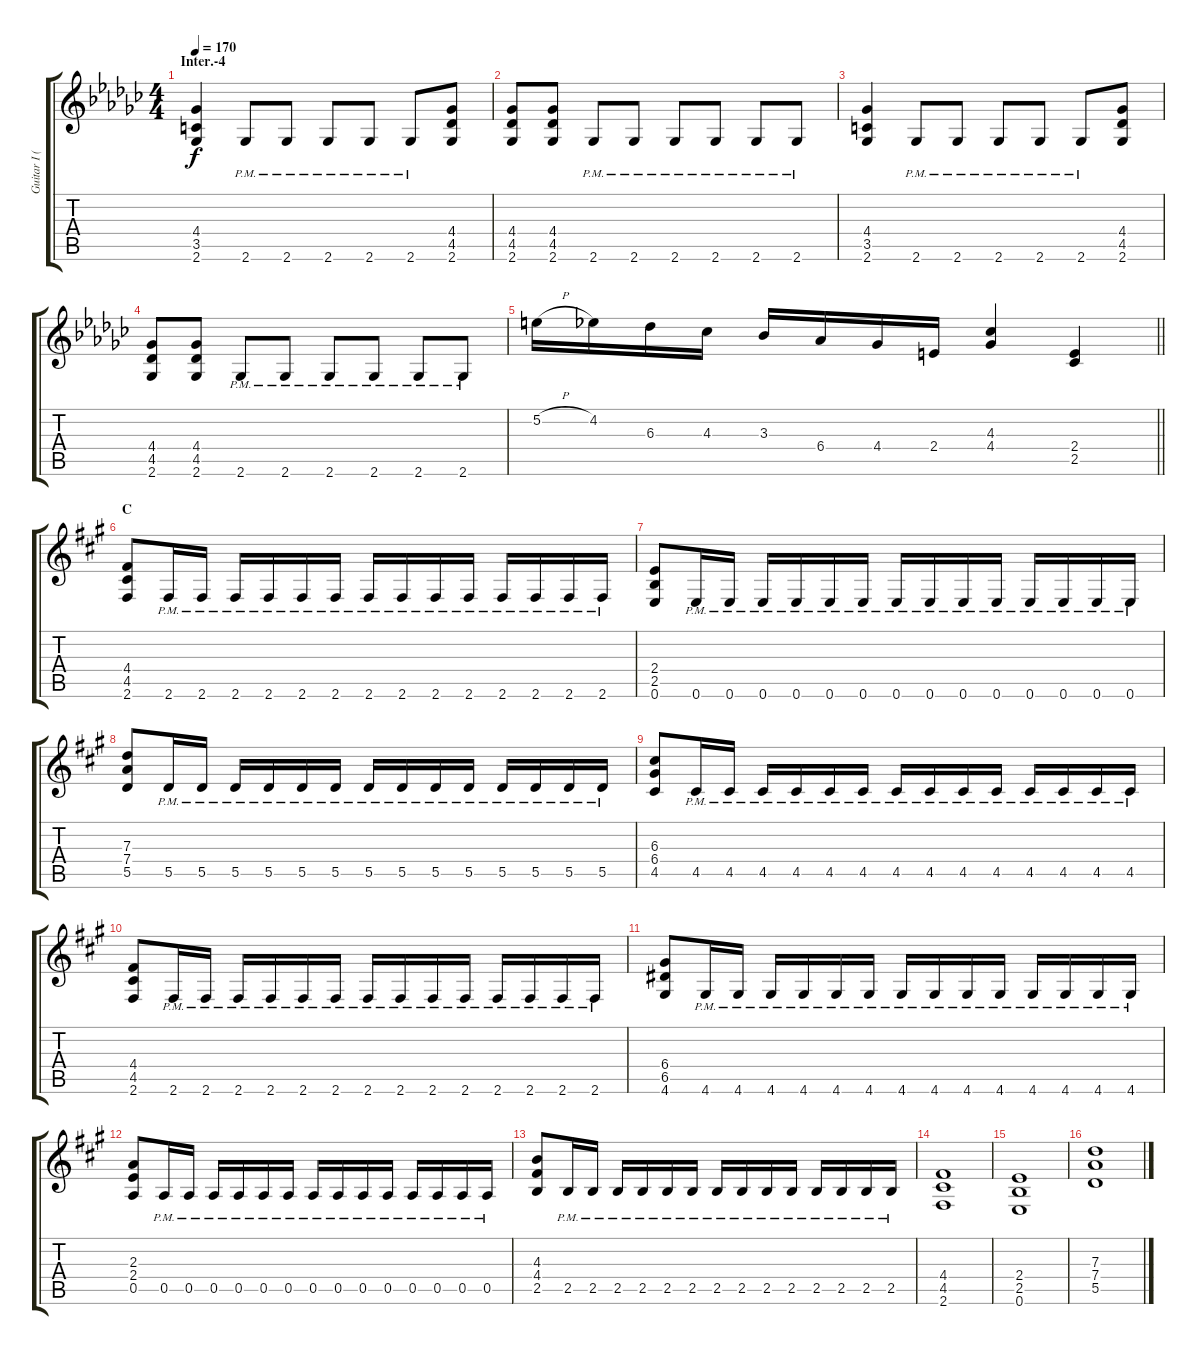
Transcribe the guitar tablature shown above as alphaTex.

\track ("Guitar I (Yamanaka Sawako/\"Catherine\")" "Guitar I (") {instrument distortionguitar}
\staff {score tabs}
\tuning (E4 B3 G3 D3 A2 E2) {hide}
\ts (4 4)
\section ("" "Inter.-4")
\tempo 170
\clef g2
\ks gb
(4.4 3.5 2.6).4{dy f} 2.6{pm}.8 2.6{pm}.8 2.6{pm}.8 2.6{pm}.8 2.6{pm}.8 (4.4 4.5 2.6).8 |
(4.4 4.5 2.6).8 (4.4 4.5 2.6).8 2.6{pm}.8 2.6{pm}.8 2.6{pm}.8 2.6{pm}.8 2.6{pm}.8 2.6{pm}.8 |
(4.4 3.5 2.6).4 2.6{pm}.8 2.6{pm}.8 2.6{pm}.8 2.6{pm}.8 2.6{pm}.8 (4.4 4.5 2.6).8 |
(4.4 4.5 2.6).8 (4.4 4.5 2.6).8 2.6{pm}.8 2.6{pm}.8 2.6{pm}.8 2.6{pm}.8 2.6{pm}.8 2.6{pm}.8 |
\barLineRight lightlight
5.2{h}.16 4.2.16 6.3.16 4.3.16 3.3.16 6.4.16 4.4.16 2.4.16 (4.3 4.4).4 (2.4 2.5).4 |
\section ("" "C")
\ks a
(4.4 4.5 2.6).8 2.6{pm}.16 2.6{pm}.16 2.6{pm}.16 2.6{pm}.16 2.6{pm}.16 2.6{pm}.16 2.6{pm}.16 2.6{pm}.16 2.6{pm}.16 2.6{pm}.16 2.6{pm}.16 2.6{pm}.16 2.6{pm}.16 2.6{pm}.16 |
(2.4 2.5 0.6).8 0.6{pm}.16 0.6{pm}.16 0.6{pm}.16 0.6{pm}.16 0.6{pm}.16 0.6{pm}.16 0.6{pm}.16 0.6{pm}.16 0.6{pm}.16 0.6{pm}.16 0.6{pm}.16 0.6{pm}.16 0.6{pm}.16 0.6{pm}.16 |
(7.3 7.4 5.5).8 5.5{pm}.16 5.5{pm}.16 5.5{pm}.16 5.5{pm}.16 5.5{pm}.16 5.5{pm}.16 5.5{pm}.16 5.5{pm}.16 5.5{pm}.16 5.5{pm}.16 5.5{pm}.16 5.5{pm}.16 5.5{pm}.16 5.5{pm}.16 |
(6.3 6.4 4.5).8 4.5{pm}.16 4.5{pm}.16 4.5{pm}.16 4.5{pm}.16 4.5{pm}.16 4.5{pm}.16 4.5{pm}.16 4.5{pm}.16 4.5{pm}.16 4.5{pm}.16 4.5{pm}.16 4.5{pm}.16 4.5{pm}.16 4.5{pm}.16 |
(4.4 4.5 2.6).8 2.6{pm}.16 2.6{pm}.16 2.6{pm}.16 2.6{pm}.16 2.6{pm}.16 2.6{pm}.16 2.6{pm}.16 2.6{pm}.16 2.6{pm}.16 2.6{pm}.16 2.6{pm}.16 2.6{pm}.16 2.6{pm}.16 2.6{pm}.16 |
(6.4 6.5 4.6).8 4.6{pm}.16 4.6{pm}.16 4.6{pm}.16 4.6{pm}.16 4.6{pm}.16 4.6{pm}.16 4.6{pm}.16 4.6{pm}.16 4.6{pm}.16 4.6{pm}.16 4.6{pm}.16 4.6{pm}.16 4.6{pm}.16 4.6{pm}.16 |
(2.3 2.4 0.5).8 0.5{pm}.16 0.5{pm}.16 0.5{pm}.16 0.5{pm}.16 0.5{pm}.16 0.5{pm}.16 0.5{pm}.16 0.5{pm}.16 0.5{pm}.16 0.5{pm}.16 0.5{pm}.16 0.5{pm}.16 0.5{pm}.16 0.5{pm}.16 |
(4.3 4.4 2.5).8 2.5{pm}.16 2.5{pm}.16 2.5{pm}.16 2.5{pm}.16 2.5{pm}.16 2.5{pm}.16 2.5{pm}.16 2.5{pm}.16 2.5{pm}.16 2.5{pm}.16 2.5{pm}.16 2.5{pm}.16 2.5{pm}.16 2.5{pm}.16 |
(4.4 4.5 2.6).1 |
(2.4 2.5 0.6).1 |
(7.3 7.4 5.5).1
